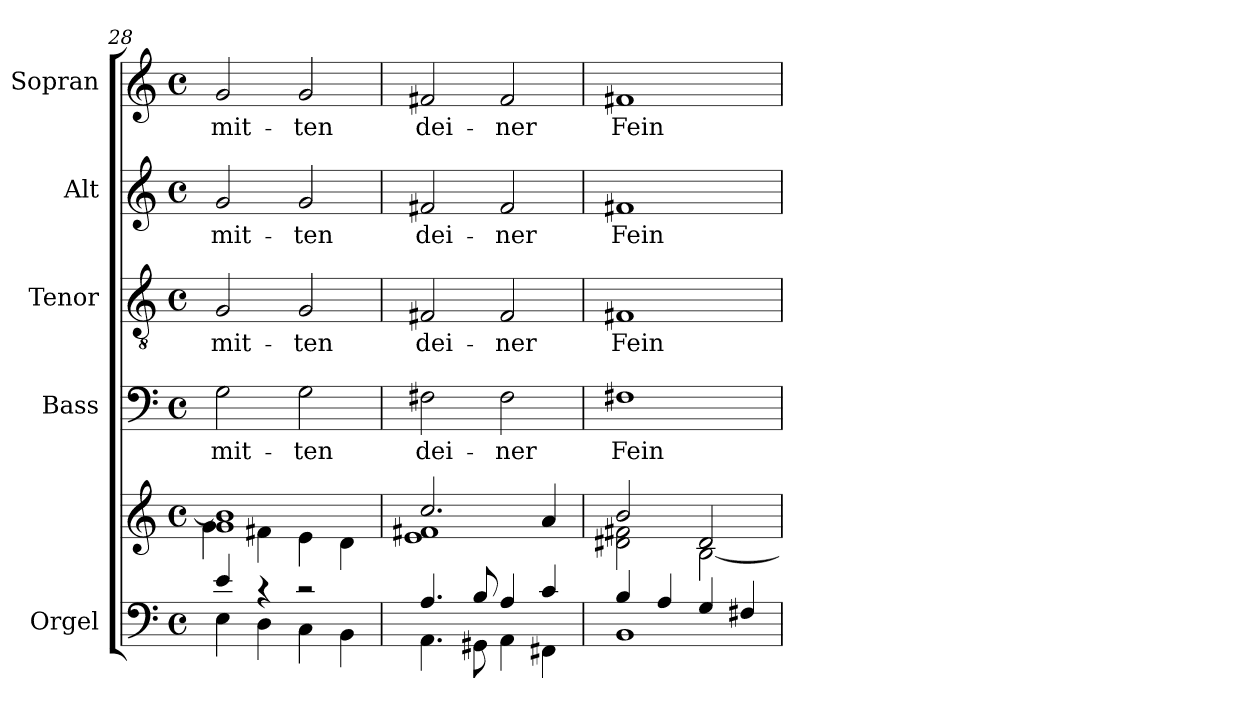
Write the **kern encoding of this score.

**kern	**kern	**kern	**text	**kern	**text	**kern	**text	**kern	**text
*part5	*part5	*part4	*part4	*part3	*part3	*part2	*part2	*part1	*part1
*staff6	*staff5	*staff4	*staff4	*staff3	*staff3	*staff2	*staff2	*staff1	*staff1
*I"Orgel	*	*I"Bass	*	*I"Tenor	*	*I"Alt	*	*I"Sopran	*
*I'Org.	*	*I'B	*	*I'T	*	*I'A	*	*I'S	*
*clefF4	*clefG2	*clefF4	*	*clefGv2	*	*clefG2	*	*clefG2	*
*k[]	*k[]	*k[]	*	*k[]	*	*k[]	*	*k[]	*
*C:	*C:	*C:	*	*C:	*	*C:	*	*C:	*
*M4/4	*M4/4	*M4/4	*	*M4/4	*	*M4/4	*	*M4/4	*
*met(c)	*met(c)	*met(c)	*	*met(c)	*	*met(c)	*	*met(c)	*
=28	=28	=28	=28	=28	=28	=28	=28	=28	=28
*^	*^	*	*	*	*	*	*	*	*
!	!	!	!	!	!LO:LY:b	!	!LO:LY:b	!	!LO:LY:b	!	!LO:LY:b
4e/	4E\	1g 1b]	4g\	2G\	-mit-	2G/	-mit-	2g/	-mit-	2g/	-mit-
4rc	4D\	.	4f#X\	.	.	.	.	.	.	.	.
!	!	!	!	!	!LO:LY:b	!	!LO:LY:b	!	!LO:LY:b	!	!LO:LY:b
2rc	4C\	.	4e\	2G\	-ten	2G/	-ten	2g/	-ten	2g/	-ten
.	4BB\	.	4d\	.	.	.	.	.	.	.	.
!!LO:PB:g=z
=29	=29	=29	=29	=29	=29	=29	=29	=29	=29	=29	=29
!	!	!	!	!	!LO:LY:b	!	!LO:LY:b	!	!LO:LY:b	!	!LO:LY:b
4.A/	4.AA\	2.cc/	1e 1f#X	2F#X\	dei-	2F#X/	dei-	2f#X/	dei-	2f#X/	dei-
8B/	8GG#X\	.	.	.	.	.	.	.	.	.	.
!	!	!	!	!	!LO:LY:b	!	!LO:LY:b	!	!LO:LY:b	!	!LO:LY:b
4A/	4AA\	.	.	2F#\	-ner	2F#/	-ner	2f#/	-ner	2f#/	-ner
4c/	4FF#X\	4a/	.	.	.	.	.	.	.	.	.
=30	=30	=30	=30	=30	=30	=30	=30	=30	=30	=30	=30
!	!	!	!	!	!LO:LY:b	!	!LO:LY:b	!	!LO:LY:b	!	!LO:LY:b
4B/	1BB	2b/	2d#X\ 2f#X\	1F#X	Fein-	1F#X	Fein-	1f#X	Fein-	1f#X	Fein-
4A/	.	.	.	.	.	.	.	.	.	.	.
4G/	.	2d#/	[<2B\	.	.	.	.	.	.	.	.
4F#X/	.	.	.	.	.	.	.	.	.	.	.
*v	*v	*	*	*	*	*	*	*	*	*	*
*	*v	*v	*	*	*	*	*	*	*	*
=	=	=	=	=	=	=	=	=	=
*-	*-	*-	*-	*-	*-	*-	*-	*-	*-
